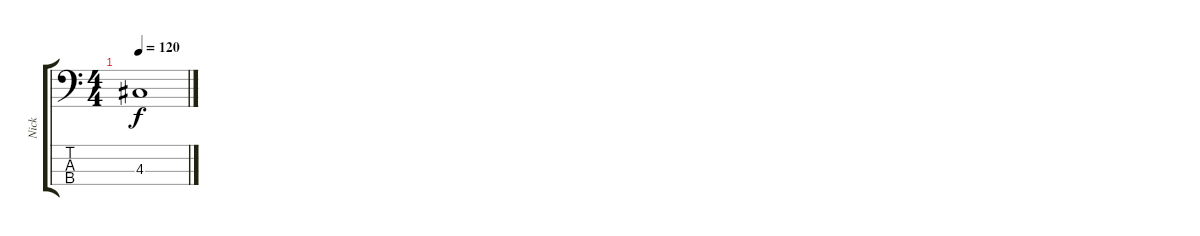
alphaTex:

\track ("Nick" "Nick") {instrument electricbassfinger}
\staff {score tabs}
\tuning (G2 D2 A1 E1) {hide}
\ts (4 4)
\tempo 120
\clef f4
\ks c
4.3{t}.1{dy f}
